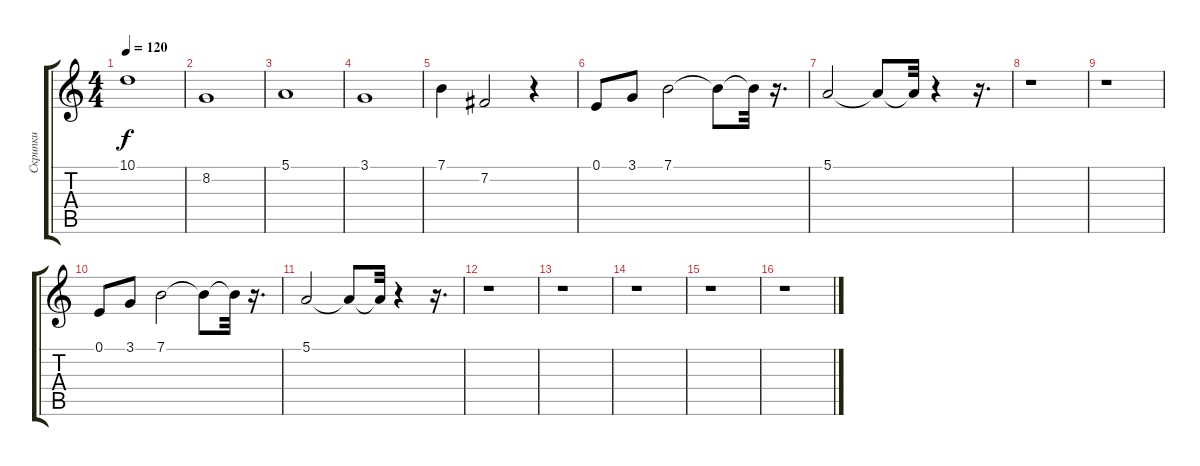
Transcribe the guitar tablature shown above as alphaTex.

\track ("Скрипки" "Скрипки") {instrument stringensemble2}
\staff {score tabs}
\tuning (E4 B3 G3 D3 A2 E2) {hide}
\ts (4 4)
\tempo 120
\clef g2
\ks c
10.1.1{dy f} |
8.2.1 |
5.1.1 |
3.1.1 |
7.1.4 7.2.2 r.4 |
0.1.8 3.1.8 7.1.2 7.1{t}.8 7.1{t}.32 r.16{d} |
5.1.2 5.1{t}.8 5.1{t}.32 r.4 r.16{d} |
r.1 |
r.1 |
0.1.8 3.1.8 7.1.2 7.1{t}.8 7.1{t}.32 r.16{d} |
5.1.2 5.1{t}.8 5.1{t}.32 r.4 r.16{d} |
r.1 |
r.1 |
r.1 |
r.1 |
r.1
